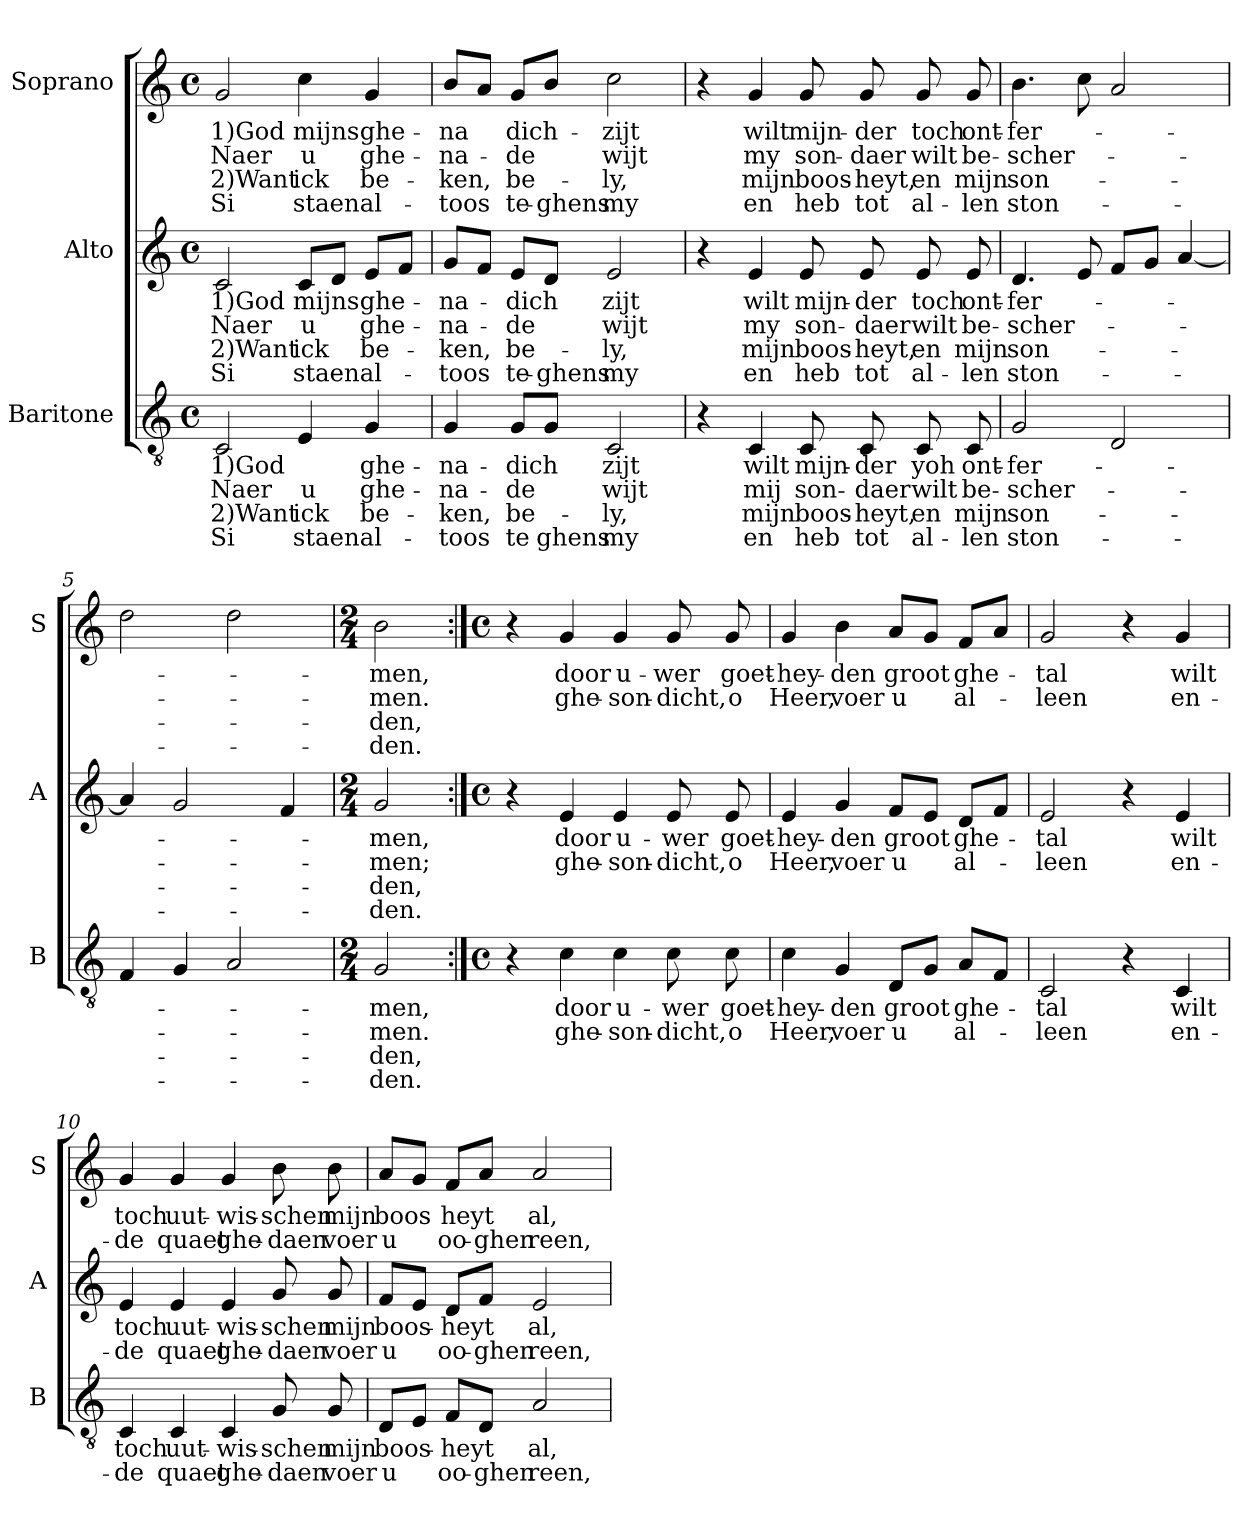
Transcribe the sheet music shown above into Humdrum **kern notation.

**kern	**text	**text	**text	**text	**kern	**text	**text	**text	**text	**kern	**text	**text	**text	**text
*part3	*part3	*part3	*part3	*part3	*part2	*part2	*part2	*part2	*part2	*part1	*part1	*part1	*part1	*part1
*staff3	*staff3	*staff3	*staff3	*staff3	*staff2	*staff2	*staff2	*staff2	*staff2	*staff1	*staff1	*staff1	*staff1	*staff1
*I"Baritone	*	*	*	*	*I"Alto	*	*	*	*	*I"Soprano	*	*	*	*
*I'B	*	*	*	*	*I'A	*	*	*	*	*I'S	*	*	*	*
*clefGv2	*	*	*	*	*clefG2	*	*	*	*	*clefG2	*	*	*	*
*k[]	*	*	*	*	*k[]	*	*	*	*	*k[]	*	*	*	*
*C:	*	*	*	*	*C:	*	*	*	*	*C:	*	*	*	*
*M4/4	*	*	*	*	*M4/4	*	*	*	*	*M4/4	*	*	*	*
*met(c)	*	*	*	*	*met(c)	*	*	*	*	*met(c)	*	*	*	*
=1	=1	=1	=1	=1	=1	=1	=1	=1	=1	=1	=1	=1	=1	=1
!	!LO:LY:b	!LO:LY:b	!LO:LY:b	!LO:LY:b	!	!LO:LY:b	!LO:LY:b	!LO:LY:b	!LO:LY:b	!	!LO:LY:b	!LO:LY:b	!LO:LY:b	!LO:LY:b
2C/	1)God	Naer	2)Want	Si	2c/	1)God	Naer	2)Want	Si	2g/	1)God	Naer	2)Want	Si
!	!	!LO:LY:b	!LO:LY:b	!LO:LY:b	!	!LO:LY:b	!LO:LY:b	!LO:LY:b	!LO:LY:b	!	!LO:LY:b	!LO:LY:b	!LO:LY:b	!LO:LY:b
4E/	.	u	ick	staen	8c/L	mijns	u	ick	staen	4cc\	mijns	u	ick	staen
.	.	.	.	.	8d/J	.	.	.	.	.	.	.	.	.
!	!LO:LY:b	!LO:LY:b	!LO:LY:b	!LO:LY:b	!	!LO:LY:b	!LO:LY:b	!LO:LY:b	!LO:LY:b	!	!LO:LY:b	!LO:LY:b	!LO:LY:b	!LO:LY:b
4G/	ghe-	ghe-	be-	al-	8e/L	ghe-	ghe-	be-	al-	4g/	ghe-	ghe-	be-	al-
.	.	.	.	.	8f/J	.	.	.	.	.	.	.	.	.
=2	=2	=2	=2	=2	=2	=2	=2	=2	=2	=2	=2	=2	=2	=2
!	!LO:LY:b	!LO:LY:b	!LO:LY:b	!LO:LY:b	!	!LO:LY:b	!LO:LY:b	!LO:LY:b	!LO:LY:b	!	!LO:LY:b	!LO:LY:b	!LO:LY:b	!LO:LY:b
4G/	-na-	-na-	-ken,	-toos	8g/L	-na-	-na-	-ken,	-toos	8b/L	-na	-na-	-ken,	-toos
.	.	.	.	.	8f/J	.	.	.	.	8a/J	.	.	.	.
!	!LO:LY:b	!LO:LY:b	!LO:LY:b	!LO:LY:b	!	!LO:LY:b	!LO:LY:b	!LO:LY:b	!LO:LY:b	!	!LO:LY:b	!LO:LY:b	!LO:LY:b	!LO:LY:b
8G/L	-dich	-de	be-	te	8e/L	-dich	-de	be-	te-	8g/L	dich-	-de	be-	te-
!	!	!	!	!LO:LY:b	!	!	!	!	!LO:LY:b	!	!	!	!	!LO:LY:b
8G/J	.	.	.	ghens	8d/J	.	.	.	-ghens	8b/J	.	.	.	-ghens
!	!LO:LY:b	!LO:LY:b	!LO:LY:b	!LO:LY:b	!	!LO:LY:b	!LO:LY:b	!LO:LY:b	!LO:LY:b	!	!LO:LY:b	!LO:LY:b	!LO:LY:b	!LO:LY:b
2C/	zijt	wijt	-ly,	my	2e/	zijt	wijt	-ly,	my	2cc\	-zijt	wijt	-ly,	my
=3	=3	=3	=3	=3	=3	=3	=3	=3	=3	=3	=3	=3	=3	=3
4r	.	.	.	.	4r	.	.	.	.	4r	.	.	.	.
!	!LO:LY:b	!LO:LY:b	!LO:LY:b	!LO:LY:b	!	!LO:LY:b	!LO:LY:b	!LO:LY:b	!LO:LY:b	!	!LO:LY:b	!LO:LY:b	!LO:LY:b	!LO:LY:b
4C/	wilt	mij	mijn	en	4e/	wilt	my	mijn	en	4g/	wilt	my	mijn	en
!	!LO:LY:b	!LO:LY:b	!LO:LY:b	!LO:LY:b	!	!LO:LY:b	!LO:LY:b	!LO:LY:b	!LO:LY:b	!	!LO:LY:b	!LO:LY:b	!LO:LY:b	!LO:LY:b
8C/	mijn-	son-	boos-	heb	8e/	mijn-	son-	boos-	heb	8g/	mijn-	son-	boos-	heb
!	!LO:LY:b	!LO:LY:b	!LO:LY:b	!LO:LY:b	!	!LO:LY:b	!LO:LY:b	!LO:LY:b	!LO:LY:b	!	!LO:LY:b	!LO:LY:b	!LO:LY:b	!LO:LY:b
8C/	-der	-daer	-heyt,	tot	8e/	-der	-daer	-heyt,	tot	8g/	-der	-daer	-heyt,	tot
!	!LO:LY:b	!LO:LY:b	!LO:LY:b	!LO:LY:b	!	!LO:LY:b	!LO:LY:b	!LO:LY:b	!LO:LY:b	!	!LO:LY:b	!LO:LY:b	!LO:LY:b	!LO:LY:b
8C/	yoh	wilt	en	al-	8e/	toch	wilt	en	al-	8g/	toch	wilt	en	al-
!	!LO:LY:b	!LO:LY:b	!LO:LY:b	!LO:LY:b	!	!LO:LY:b	!LO:LY:b	!LO:LY:b	!LO:LY:b	!	!LO:LY:b	!LO:LY:b	!LO:LY:b	!LO:LY:b
8C/	ont-	be-	mijn	-len	8e/	ont-	be-	mijn	-len	8g/	ont-	be-	mijn	-len
=4	=4	=4	=4	=4	=4	=4	=4	=4	=4	=4	=4	=4	=4	=4
!	!LO:LY:b	!LO:LY:b	!LO:LY:b	!LO:LY:b	!	!LO:LY:b	!LO:LY:b	!LO:LY:b	!LO:LY:b	!	!LO:LY:b	!LO:LY:b	!LO:LY:b	!LO:LY:b
2G/	-fer-	-scher-	son-	ston-	4.d/	-fer-	-scher-	son-	ston-	4.b\	-fer-	-scher-	son-	ston-
.	.	.	.	.	8e/	.	.	.	.	8cc\	.	.	.	.
2D/	.	.	.	.	8f/L	.	.	.	.	2a/	.	.	.	.
.	.	.	.	.	8g/J	.	.	.	.	.	.	.	.	.
.	.	.	.	.	[4a/	.	.	.	.	.	.	.	.	.
!!LO:LB:g=z
=5	=5	=5	=5	=5	=5	=5	=5	=5	=5	=5	=5	=5	=5	=5
4F/	.	.	.	.	4a/]	.	.	.	.	2dd\	.	.	.	.
4G/	.	.	.	.	2g/	.	.	.	.	.	.	.	.	.
2A/	.	.	.	.	.	.	.	.	.	2dd\	.	.	.	.
.	.	.	.	.	4f/	.	.	.	.	.	.	.	.	.
=6	=6	=6	=6	=6	=6	=6	=6	=6	=6	=6	=6	=6	=6	=6
*M2/4	*	*	*	*	*M2/4	*	*	*	*	*M2/4	*	*	*	*
!	!LO:LY:b	!LO:LY:b	!LO:LY:b	!LO:LY:b	!	!LO:LY:b	!LO:LY:b	!LO:LY:b	!LO:LY:b	!	!LO:LY:b	!LO:LY:b	!LO:LY:b	!LO:LY:b
2G/	-men,	-men.	-den,	-den.	2g/	-men,	-men;	-den,	-den.	2b\	-men,	-men.	-den,	-den.
=7:|!	=7:|!	=7:|!	=7:|!	=7:|!	=7:|!	=7:|!	=7:|!	=7:|!	=7:|!	=7:|!	=7:|!	=7:|!	=7:|!	=7:|!
*M4/4	*	*	*	*	*M4/4	*	*	*	*	*M4/4	*	*	*	*
*met(c)	*	*	*	*	*met(c)	*	*	*	*	*met(c)	*	*	*	*
4r	.	.	.	.	4r	.	.	.	.	4r	.	.	.	.
!	!LO:LY:b	!LO:LY:b	!	!	!	!LO:LY:b	!LO:LY:b	!	!	!	!LO:LY:b	!LO:LY:b	!	!
4c\	door	ghe-	.	.	4e/	door	ghe-	.	.	4g/	door	ghe-	.	.
!	!LO:LY:b	!LO:LY:b	!	!	!	!LO:LY:b	!LO:LY:b	!	!	!	!LO:LY:b	!LO:LY:b	!	!
4c\	u-	-son-	.	.	4e/	u-	-son-	.	.	4g/	u-	-son-	.	.
!	!LO:LY:b	!LO:LY:b	!	!	!	!LO:LY:b	!LO:LY:b	!	!	!	!LO:LY:b	!LO:LY:b	!	!
8c\	-wer	-dicht,	.	.	8e/	-wer	-dicht,	.	.	8g/	-wer	-dicht,	.	.
!	!LO:LY:b	!LO:LY:b	!	!	!	!LO:LY:b	!LO:LY:b	!	!	!	!LO:LY:b	!LO:LY:b	!	!
8c\	goet-	o	.	.	8e/	goet-	o	.	.	8g/	goet-	o	.	.
=8	=8	=8	=8	=8	=8	=8	=8	=8	=8	=8	=8	=8	=8	=8
!	!LO:LY:b	!LO:LY:b	!	!	!	!LO:LY:b	!LO:LY:b	!	!	!	!LO:LY:b	!LO:LY:b	!	!
4c\	-hey-	Heer,	.	.	4e/	-hey-	Heer,	.	.	4g/	-hey-	Heer,	.	.
!	!LO:LY:b	!LO:LY:b	!	!	!	!LO:LY:b	!LO:LY:b	!	!	!	!LO:LY:b	!LO:LY:b	!	!
4G/	-den	voer	.	.	4g/	-den	voer	.	.	4b\	-den	voer	.	.
!	!LO:LY:b	!LO:LY:b	!	!	!	!LO:LY:b	!LO:LY:b	!	!	!	!LO:LY:b	!LO:LY:b	!	!
8D/L	groot	u	.	.	8f/L	groot	u	.	.	8a/L	groot	u	.	.
8G/J	.	.	.	.	8e/J	.	.	.	.	8g/J	.	.	.	.
!	!LO:LY:b	!LO:LY:b	!	!	!	!LO:LY:b	!LO:LY:b	!	!	!	!LO:LY:b	!LO:LY:b	!	!
8A/L	ghe-	al-	.	.	8d/L	ghe-	al-	.	.	8f/L	ghe-	al-	.	.
8F/J	.	.	.	.	8f/J	.	.	.	.	8a/J	.	.	.	.
=9	=9	=9	=9	=9	=9	=9	=9	=9	=9	=9	=9	=9	=9	=9
!	!LO:LY:b	!LO:LY:b	!	!	!	!LO:LY:b	!LO:LY:b	!	!	!	!LO:LY:b	!LO:LY:b	!	!
2C/	-tal	-leen	.	.	2e/	-tal	-leen	.	.	2g/	-tal	-leen	.	.
4r	.	.	.	.	4r	.	.	.	.	4r	.	.	.	.
!	!LO:LY:b	!LO:LY:b	!	!	!	!LO:LY:b	!LO:LY:b	!	!	!	!LO:LY:b	!LO:LY:b	!	!
4C/	wilt	en-	.	.	4e/	wilt	en-	.	.	4g/	wilt	en-	.	.
!!LO:PB:g=z
=10	=10	=10	=10	=10	=10	=10	=10	=10	=10	=10	=10	=10	=10	=10
!	!LO:LY:b	!LO:LY:b	!	!	!	!LO:LY:b	!LO:LY:b	!	!	!	!LO:LY:b	!LO:LY:b	!	!
4C/	toch	-de	.	.	4e/	toch	-de	.	.	4g/	toch	-de	.	.
!	!LO:LY:b	!LO:LY:b	!	!	!	!LO:LY:b	!LO:LY:b	!	!	!	!LO:LY:b	!LO:LY:b	!	!
4C/	uut-	quaet	.	.	4e/	uut-	quaet	.	.	4g/	uut-	quaet	.	.
!	!LO:LY:b	!LO:LY:b	!	!	!	!LO:LY:b	!LO:LY:b	!	!	!	!LO:LY:b	!LO:LY:b	!	!
4C/	-wis-	ghe-	.	.	4e/	-wis-	ghe-	.	.	4g/	-wis-	ghe-	.	.
!	!LO:LY:b	!LO:LY:b	!	!	!	!LO:LY:b	!LO:LY:b	!	!	!	!LO:LY:b	!LO:LY:b	!	!
8G/	-schen	-daen	.	.	8g/	-schen	-daen	.	.	8b\	-schen	-daen	.	.
!	!LO:LY:b	!LO:LY:b	!	!	!	!LO:LY:b	!LO:LY:b	!	!	!	!LO:LY:b	!LO:LY:b	!	!
8G/	mijn	voer	.	.	8g/	mijn	voer	.	.	8b\	mijn	voer	.	.
=11	=11	=11	=11	=11	=11	=11	=11	=11	=11	=11	=11	=11	=11	=11
!	!LO:LY:b	!LO:LY:b	!	!	!	!LO:LY:b	!LO:LY:b	!	!	!	!LO:LY:b	!LO:LY:b	!	!
8D/L	boos-	u	.	.	8f/L	boos-	u	.	.	8a/L	boos	u	.	.
8E/J	.	.	.	.	8e/J	.	.	.	.	8g/J	.	.	.	.
!	!LO:LY:b	!LO:LY:b	!	!	!	!LO:LY:b	!LO:LY:b	!	!	!	!LO:LY:b	!LO:LY:b	!	!
8F/L	-heyt	oo-	.	.	8d/L	-heyt	oo-	.	.	8f/L	heyt	oo-	.	.
!	!	!LO:LY:b	!	!	!	!	!LO:LY:b	!	!	!	!	!LO:LY:b	!	!
8D/J	.	-ghen	.	.	8f/J	.	-ghen	.	.	8a/J	.	-ghen	.	.
!	!LO:LY:b	!LO:LY:b	!	!	!	!LO:LY:b	!LO:LY:b	!	!	!	!LO:LY:b	!LO:LY:b	!	!
2A/	al,	reen,	.	.	2e/	al,	reen,	.	.	2a/	al,	reen,	.	.
=	=	=	=	=	=	=	=	=	=	=	=	=	=	=
*-	*-	*-	*-	*-	*-	*-	*-	*-	*-	*-	*-	*-	*-	*-
